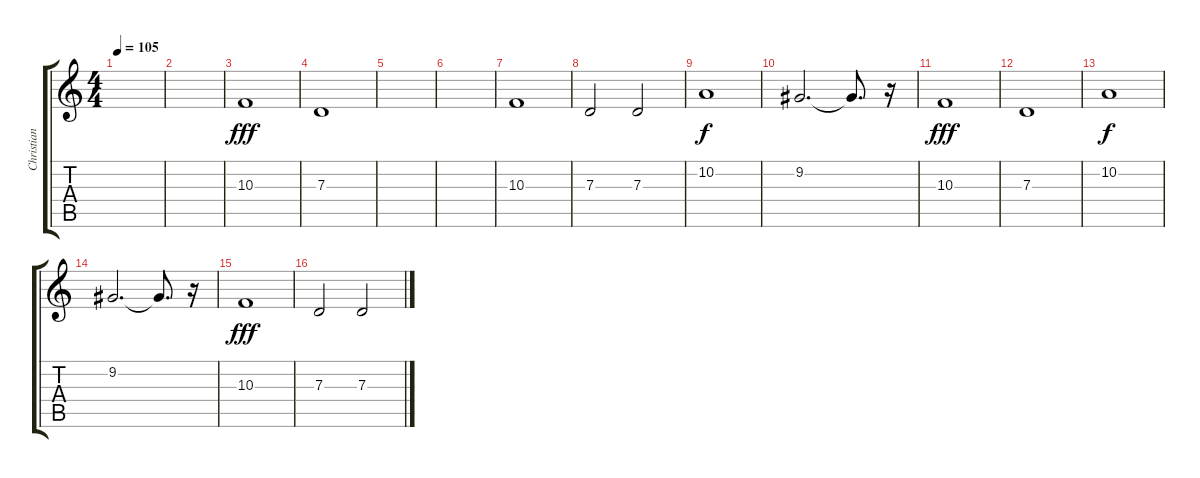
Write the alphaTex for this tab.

\track ("Christian \"Flake\" Lorenz" "Christian ") {instrument trumpet}
\staff {score tabs}
\tuning (E4 B3 G3 D3 A2 D2) {hide}
\ts (4 4)
\tempo 105
\clef g2
\ks c
|
|
10.3.1{dy fff volume 10} |
7.3.1{volume 0} |
|
|
10.3.1{volume 10} |
7.3.2 7.3.2{volume 0} |
10.2.1{dy f volume 12} |
9.2.2{d} 9.2{t}.8{d} r.16{volume 0} |
10.3.1{dy fff volume 10} |
7.3.1{volume 0} |
10.2.1{dy f volume 12} |
9.2.2{d} 9.2{t}.8{d} r.16{volume 0} |
10.3.1{dy fff volume 10} |
7.3.2 7.3.2{volume 0}
